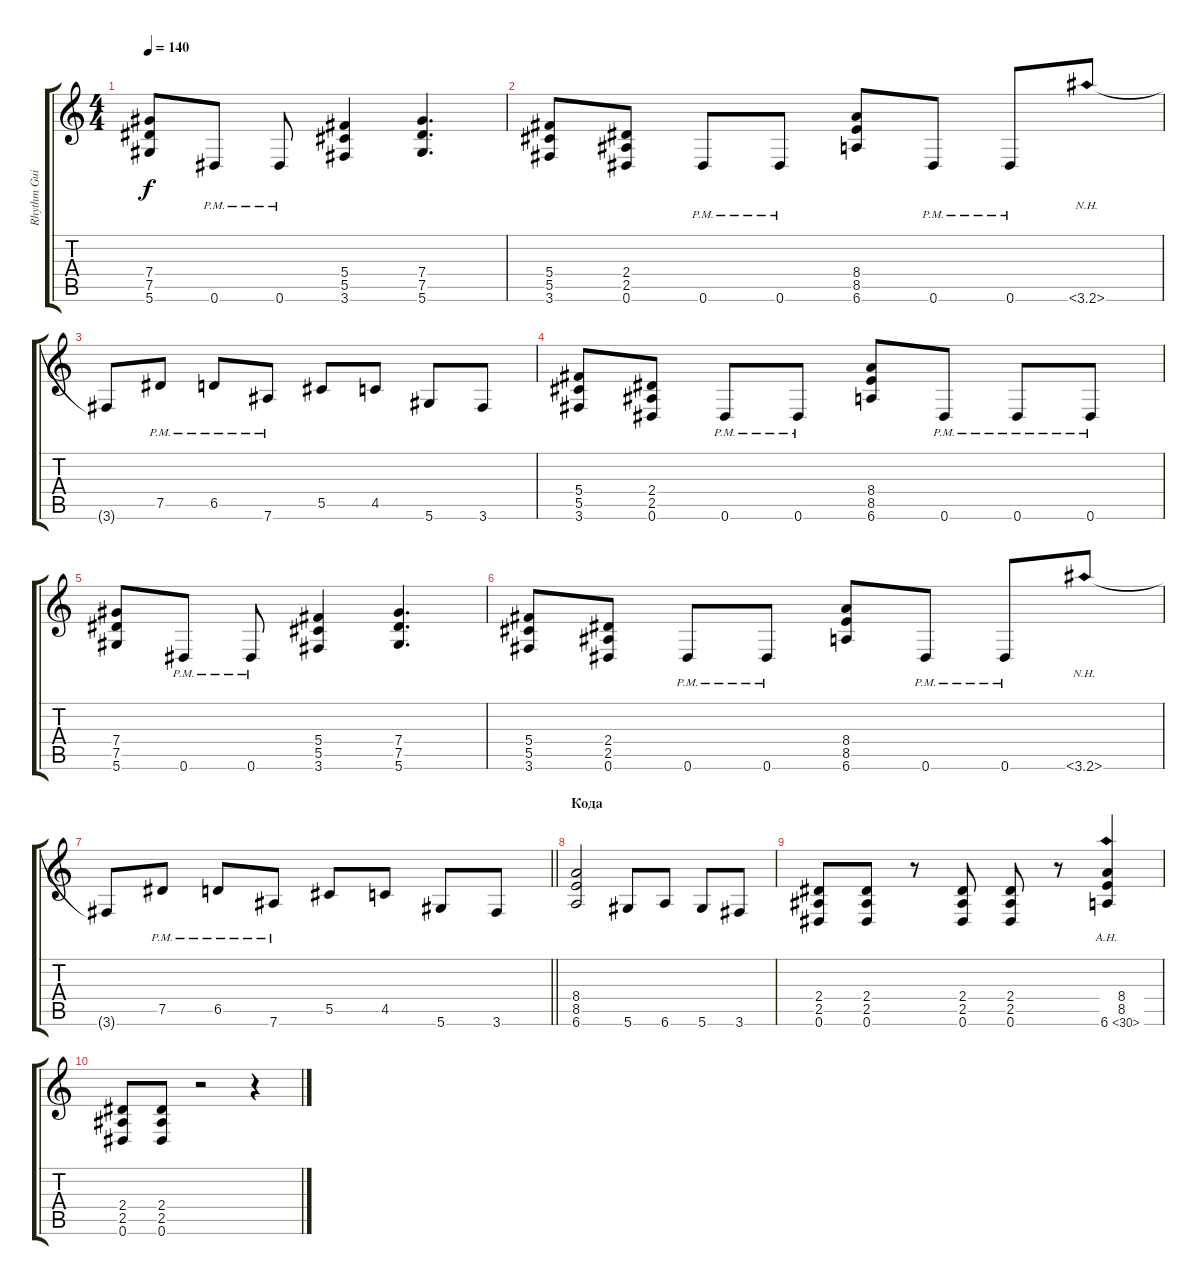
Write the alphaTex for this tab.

\track ("Rhythm Guitar Left" "Rhythm Gui") {instrument distortionguitar}
\staff {score tabs}
\tuning (Eb4 Bb3 Gb3 Db3 Ab2 Eb2) {hide}
\ts (4 4)
\tempo 140
\clef g2
\ks c
(7.4 7.5 5.6).8{dy f} 0.6{pm}.8 0.6{pm}.8 (5.4 5.5 3.6).4 (7.4 7.5 5.6).4{d} |
(5.4 5.5 3.6).8 (2.4 2.5 0.6).8 0.6{pm}.8 0.6{pm}.8 (8.4 8.5 6.6).8 0.6{pm}.8 0.6{pm}.8 3.6{nh}.8 |
3.6{t}.8 7.5{pm}.8 6.5{pm}.8 7.6{pm}.8 5.5.8 4.5.8 5.6.8 3.6.8 |
(5.4 5.5 3.6).8 (2.4 2.5 0.6).8 0.6{pm}.8 0.6{pm}.8 (8.4 8.5 6.6).8 0.6{pm}.8 0.6{pm}.8 0.6{pm}.8 |
(7.4 7.5 5.6).8 0.6{pm}.8 0.6{pm}.8 (5.4 5.5 3.6).4 (7.4 7.5 5.6).4{d} |
(5.4 5.5 3.6).8 (2.4 2.5 0.6).8 0.6{pm}.8 0.6{pm}.8 (8.4 8.5 6.6).8 0.6{pm}.8 0.6{pm}.8 3.6{nh}.8 |
\barLineRight lightlight
3.6{t}.8 7.5{pm}.8 6.5{pm}.8 7.6{pm}.8 5.5.8 4.5.8 5.6.8 3.6.8 |
\section ("" "Кода")
(8.4 8.5 6.6).2 5.6.8 6.6.8 5.6.8 3.6.8 |
(2.4 2.5 0.6).8 (2.4 2.5 0.6).8 r.8 (2.4 2.5 0.6).8 (2.4 2.5 0.6).8 r.8 (8.4 8.5 6.6{ah 24}).4 |
(2.4 2.5 0.6).8 (2.4 2.5 0.6).8 r.2 r.4
